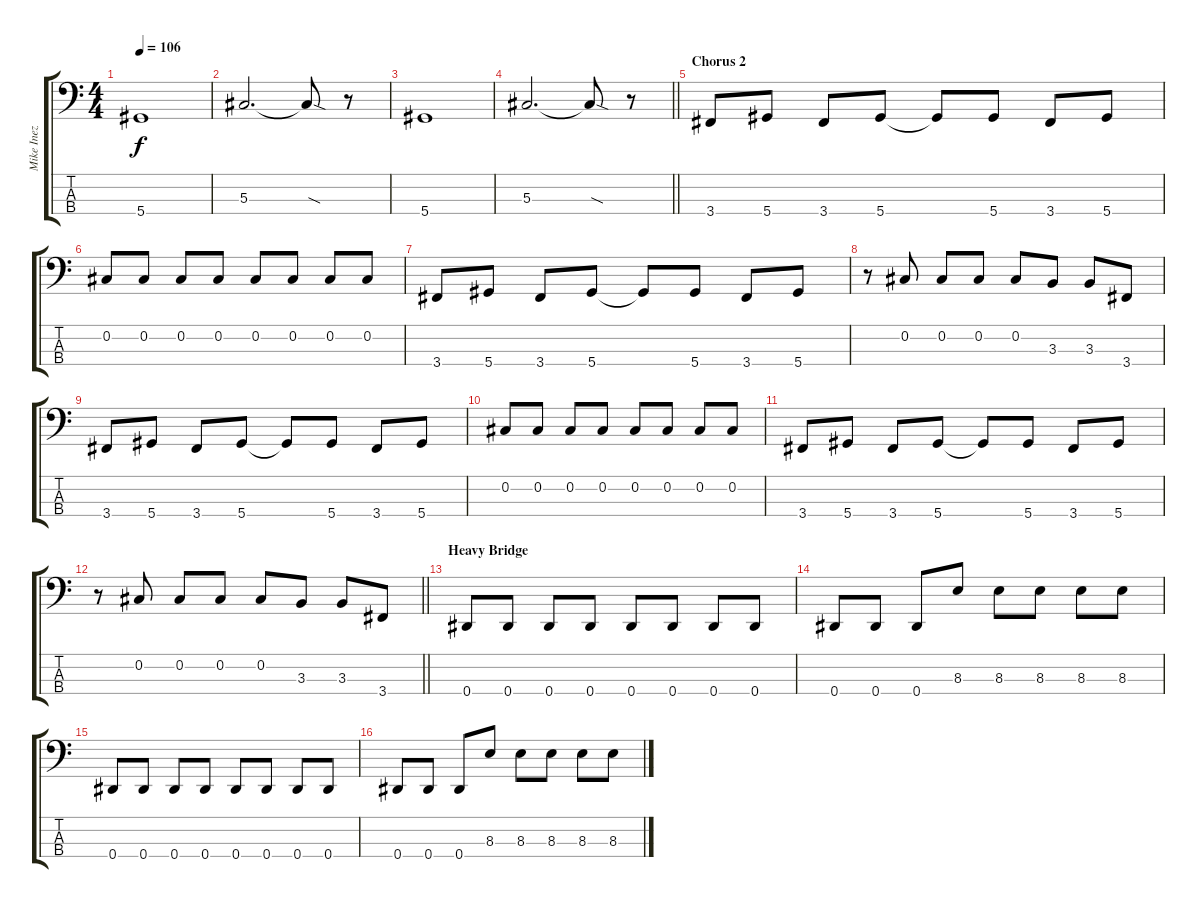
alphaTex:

\track ("Mike Inez" "Mike Inez") {instrument electricbasspick}
\staff {score tabs}
\tuning (Gb2 Db2 Ab1 Eb1) {hide}
\ts (4 4)
\tempo 106
\clef f4
\ks c
5.4.1{dy f} |
5.3.2{d} 5.3{sod t}.8 r.8 |
5.4.1 |
\barLineRight lightlight
5.3.2{d} 5.3{sod t}.8 r.8 |
\section ("" "Chorus 2")
3.4.8 5.4.8 3.4.8 5.4.8 5.4{t}.8 5.4.8 3.4.8 5.4.8 |
0.2.8 0.2.8 0.2.8 0.2.8 0.2.8 0.2.8 0.2.8 0.2.8 |
3.4.8 5.4.8 3.4.8 5.4.8 5.4{t}.8 5.4.8 3.4.8 5.4.8 |
r.8 0.2.8 0.2.8 0.2.8 0.2.8 3.3.8 3.3.8 3.4.8 |
3.4.8 5.4.8 3.4.8 5.4.8 5.4{t}.8 5.4.8 3.4.8 5.4.8 |
0.2.8 0.2.8 0.2.8 0.2.8 0.2.8 0.2.8 0.2.8 0.2.8 |
3.4.8 5.4.8 3.4.8 5.4.8 5.4{t}.8 5.4.8 3.4.8 5.4.8 |
\barLineRight lightlight
r.8 0.2.8 0.2.8 0.2.8 0.2.8 3.3.8 3.3.8 3.4.8 |
\section ("" "Heavy Bridge")
0.4.8 0.4.8 0.4.8 0.4.8 0.4.8 0.4.8 0.4.8 0.4.8 |
0.4.8 0.4.8 0.4.8 8.3.8 8.3.8 8.3.8 8.3.8 8.3.8 |
0.4.8 0.4.8 0.4.8 0.4.8 0.4.8 0.4.8 0.4.8 0.4.8 |
0.4.8 0.4.8 0.4.8 8.3.8 8.3.8 8.3.8 8.3.8 8.3.8
